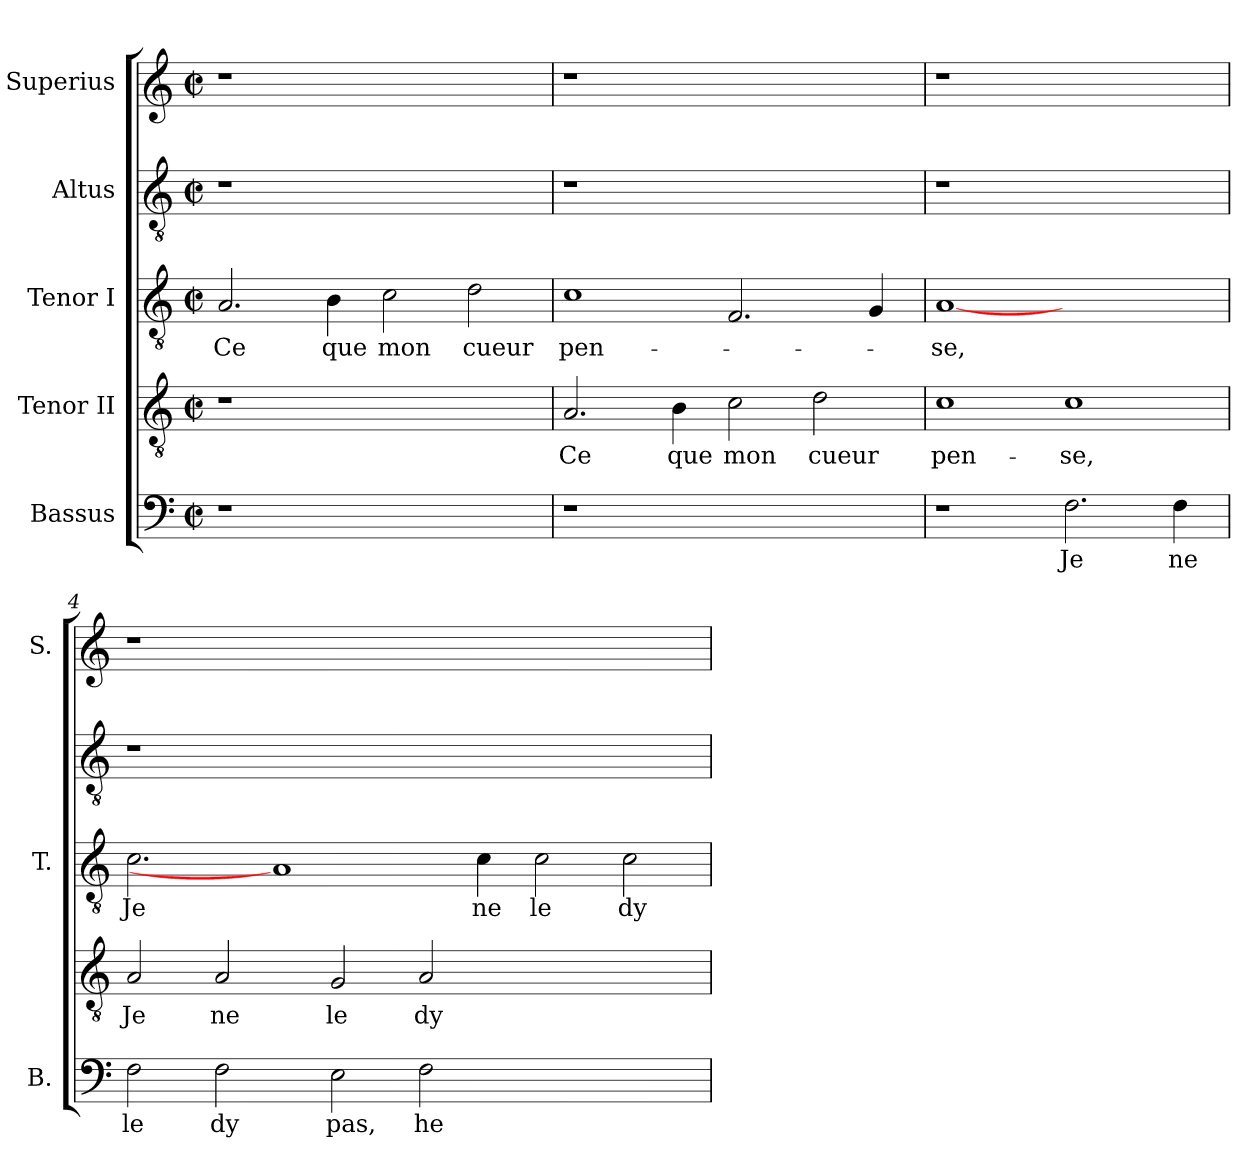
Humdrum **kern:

**kern	**text	**kern	**text	**kern	**text	**kern	**kern
*part5	*part5	*part4	*part4	*part3	*part3	*part2	*part1
*staff5	*staff5	*staff4	*staff4	*staff3	*staff3	*staff2	*staff1
*I"Bassus	*	*I"Tenor II	*	*I"Tenor I	*	*I"Altus	*I"Superius
*I'B.	*	*	*	*I'T.	*	*	*I'S.
!!LO:PB:g=z
*clefF4	*	*clefGv2	*	*clefGv2	*	*clefGv2	*clefG2
*	*	*ITrd7c12	*	*ITrd7c12	*	*ITrd7c12	*
*k[]	*	*k[]	*	*k[]	*	*k[]	*k[]
*C:	*	*C:	*	*C:	*	*C:	*C:
*M2/2	*	*M2/2	*	*M2/2	*	*M2/2	*M2/2
*met(c|)	*	*met(c|)	*	*met(c|)	*	*met(c|)	*met(c|)
=1	=1	=1	=1	=1	=1	=1	=1
!LO:N:vis=1	!	!LO:N:vis=1	!	!	!	!	!
!	!	!	!	!	!LO:LY:b:color=#000000	!LO:N:vis=1	!LO:N:vis=1
1r	.	1r	.	2.AAi/	Ce	1r	1r
!	!	!	!	!	!LO:LY:b:color=#000000	!	!
.	.	.	.	4BBi\	que	.	.
!	!	!	!	!	!LO:LY:b:color=#000000	!	!
1ryy	.	1ryy	.	2Ci\	mon	1ryy	1ryy
!	!	!	!	!	!LO:LY:b:color=#000000	!	!
.	.	.	.	2Di\	cueur	.	.
=2	=2	=2	=2	=2	=2	=2	=2
!LO:N:vis=1	!	!	!	!	!	!	!
!	!	!	!LO:LY:b:color=#000000	!	!	!	!
!	!	!	!	!	!LO:LY:b:color=#000000	!LO:N:vis=1	!LO:N:vis=1
1r	.	2.AAi/	Ce	1Ci	pen-	1r	1r
!	!	!	!LO:LY:b:color=#000000	!	!	!	!
.	.	4BBi\	que	.	.	.	.
!	!	!	!LO:LY:b:color=#000000	!	!	!	!
1ryy	.	2Ci\	mon	2.FFi/	.	1ryy	1ryy
!	!	!	!LO:LY:b:color=#000000	!	!	!	!
.	.	2Di\	cueur	.	.	.	.
.	.	.	.	4GGi/	.	.	.
=3	=3	=3	=3	=3	=3	=3	=3
!	!	!	!LO:LY:b:color=#000000	!	!	!	!
!	!	!	!	!	!LO:LY:b:color=#000000	!LO:N:vis=1	!LO:N:vis=1
1r	.	1Ci	pen-	[1AAi	-se,	1r	1r
!	!LO:LY:b:color=#000000	!	!	!	!	!	!
!	!	!	!LO:LY:b:color=#000000	!	!	!	!
2.Fi\	Je	1Ci	-se,	1ryy	.	1ryy	1ryy
!	!LO:LY:b:color=#000000	!	!	!	!	!	!
4Fi\	ne	.	.	.	.	.	.
=4	=4	=4	=4	=4	=4	=4	=4
!	!LO:LY:b:color=#000000	!	!	!	!	!	!
!	!	!	!LO:LY:b:color=#000000	!	!	!	!
!	!	!	!	!	!LO:LY:b:color=#000000	!LO:N:vis=1	!LO:N:vis=1
2Fi\	le	2AAi/	Je	2.Ci\	Je	1r	1r
!	!LO:LY:b:color=#000000	!	!	!	!	!	!
!	!	!	!LO:LY:b:color=#000000	!	!	!	!
2Fi\	dy	2AAi/	ne	.	.	.	.
.	.	.	.	1AAi]	.	.	.
!	!LO:LY:b:color=#000000	!	!	!	!	!	!
!	!	!	!LO:LY:b:color=#000000	!	!	!	!
2Ei\	pas,	2GGi/	le	.	.	0ryy	0ryy
!	!LO:LY:b:color=#000000	!	!	!	!	!	!
!	!	!	!LO:LY:b:color=#000000	!	!	!	!
2Fi\	he-	2AAi/	dy	.	.	.	.
!	!	!	!	!	!LO:LY:b:color=#000000	!	!
.	.	.	.	4Ci\	ne	.	.
!	!	!	!	!	!LO:LY:b:color=#000000	!	!
1ryy	.	1ryy	.	2Ci\	le	.	.
!	!	!	!	!	!LO:LY:b:color=#000000	!	!
.	.	.	.	2Ci\	dy	.	.
=	=	=	=	=	=	=	=
*-	*-	*-	*-	*-	*-	*-	*-
